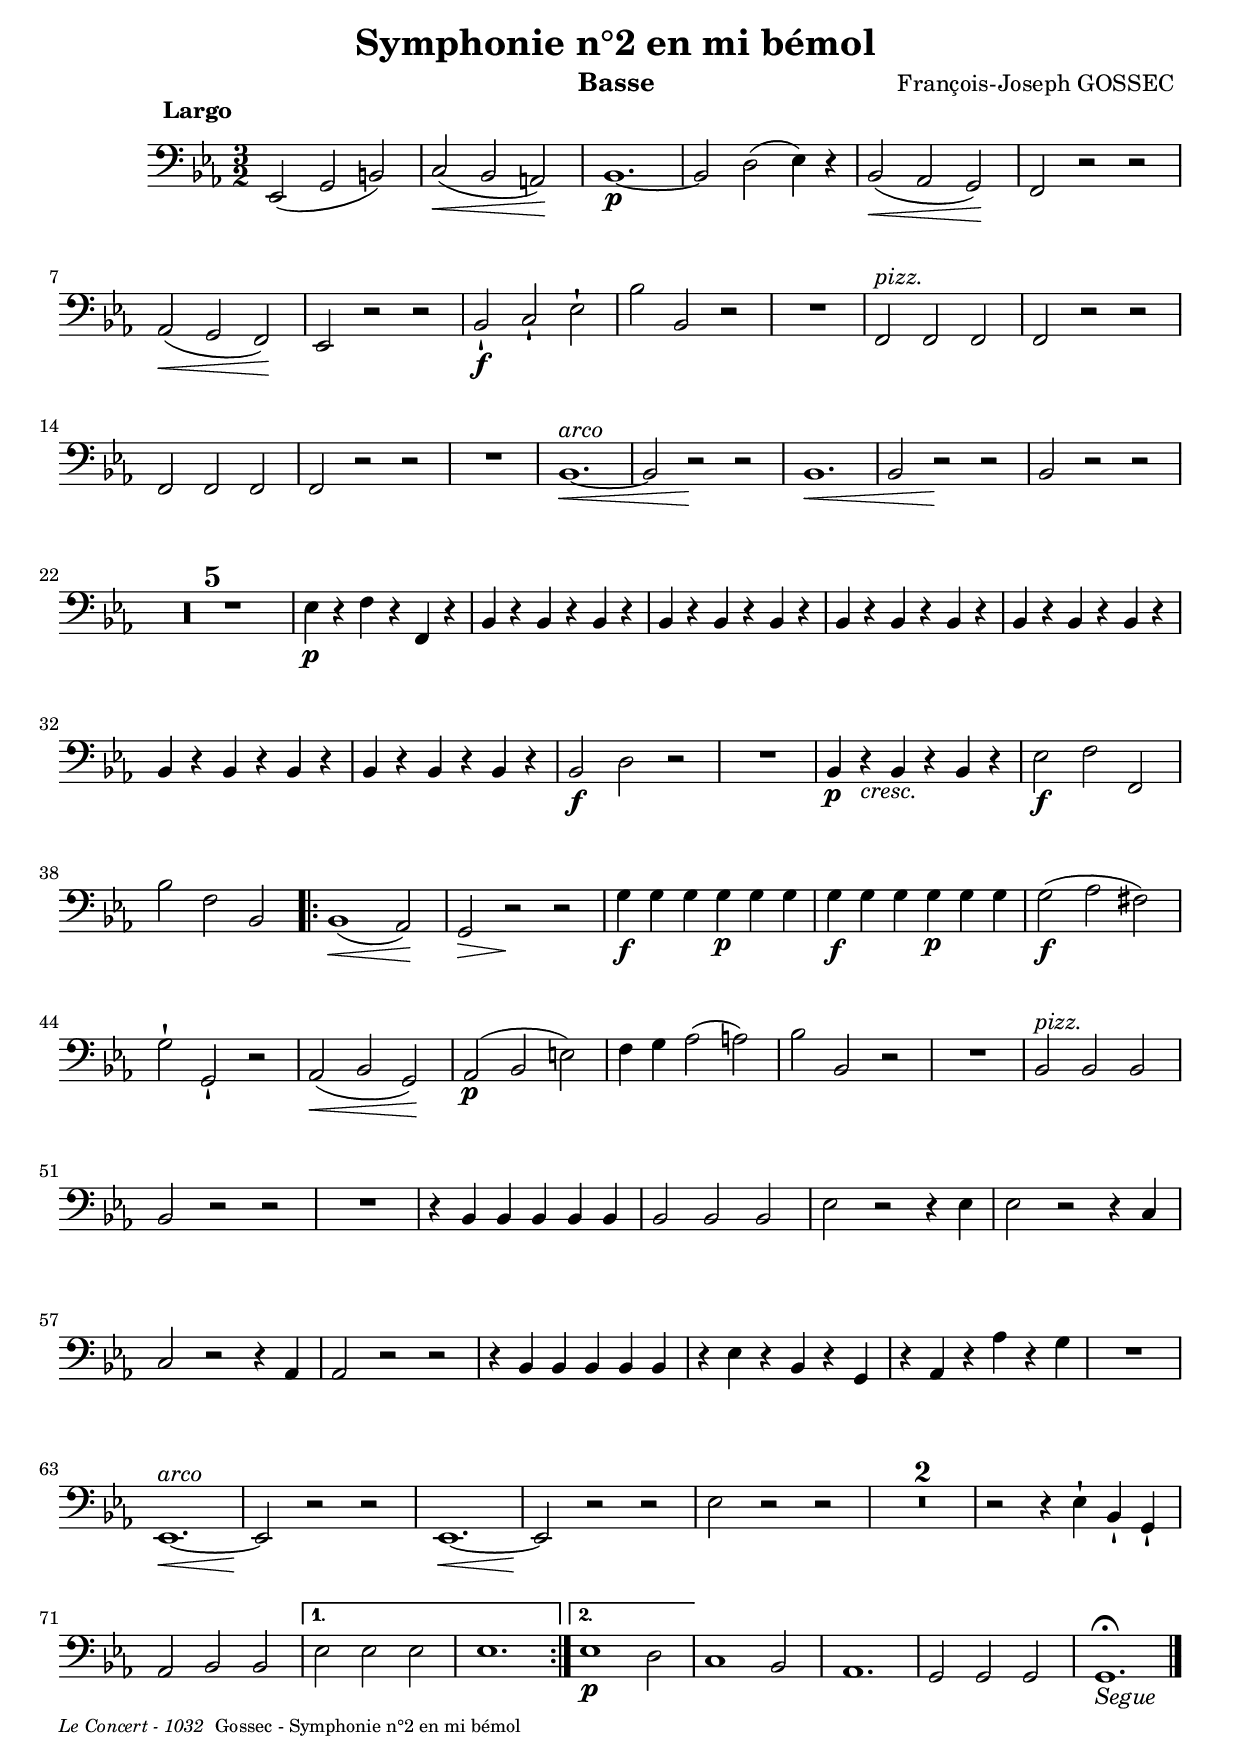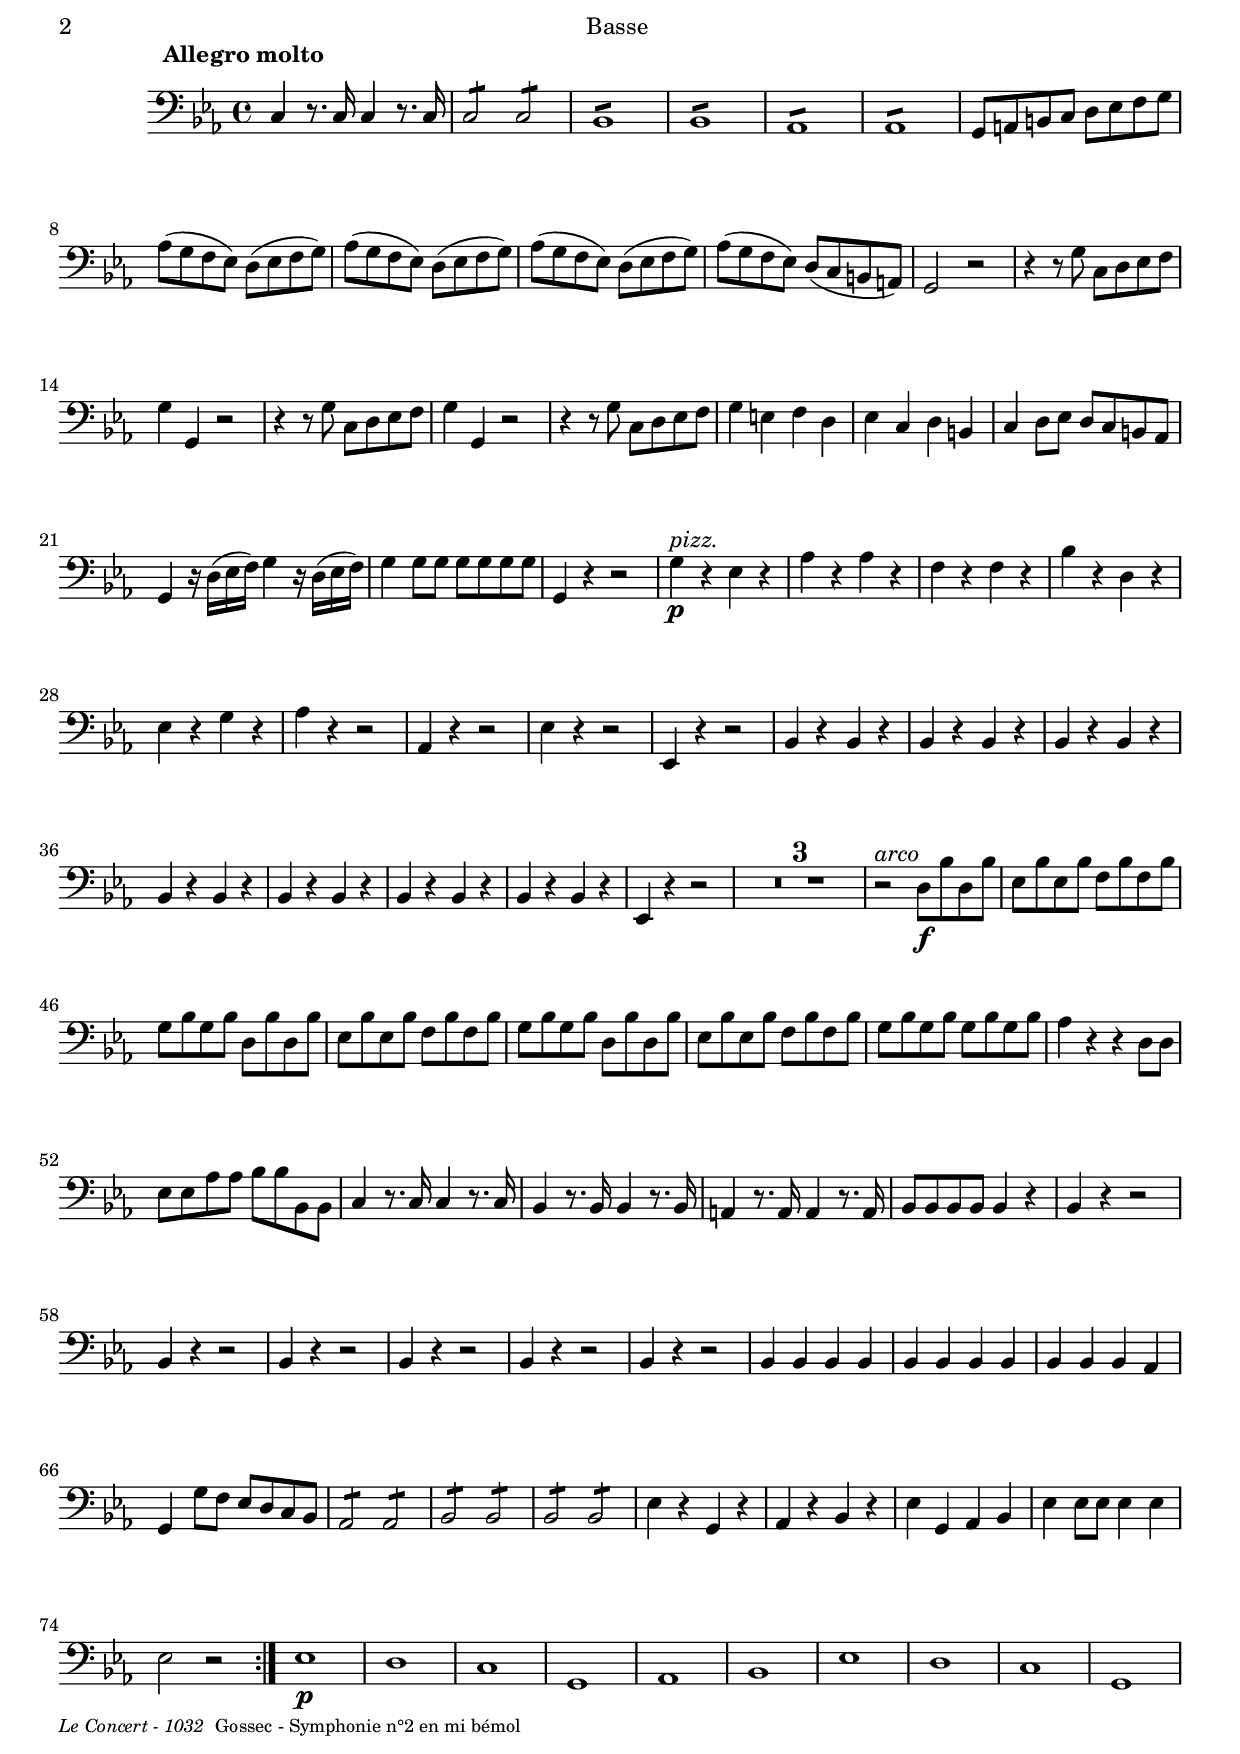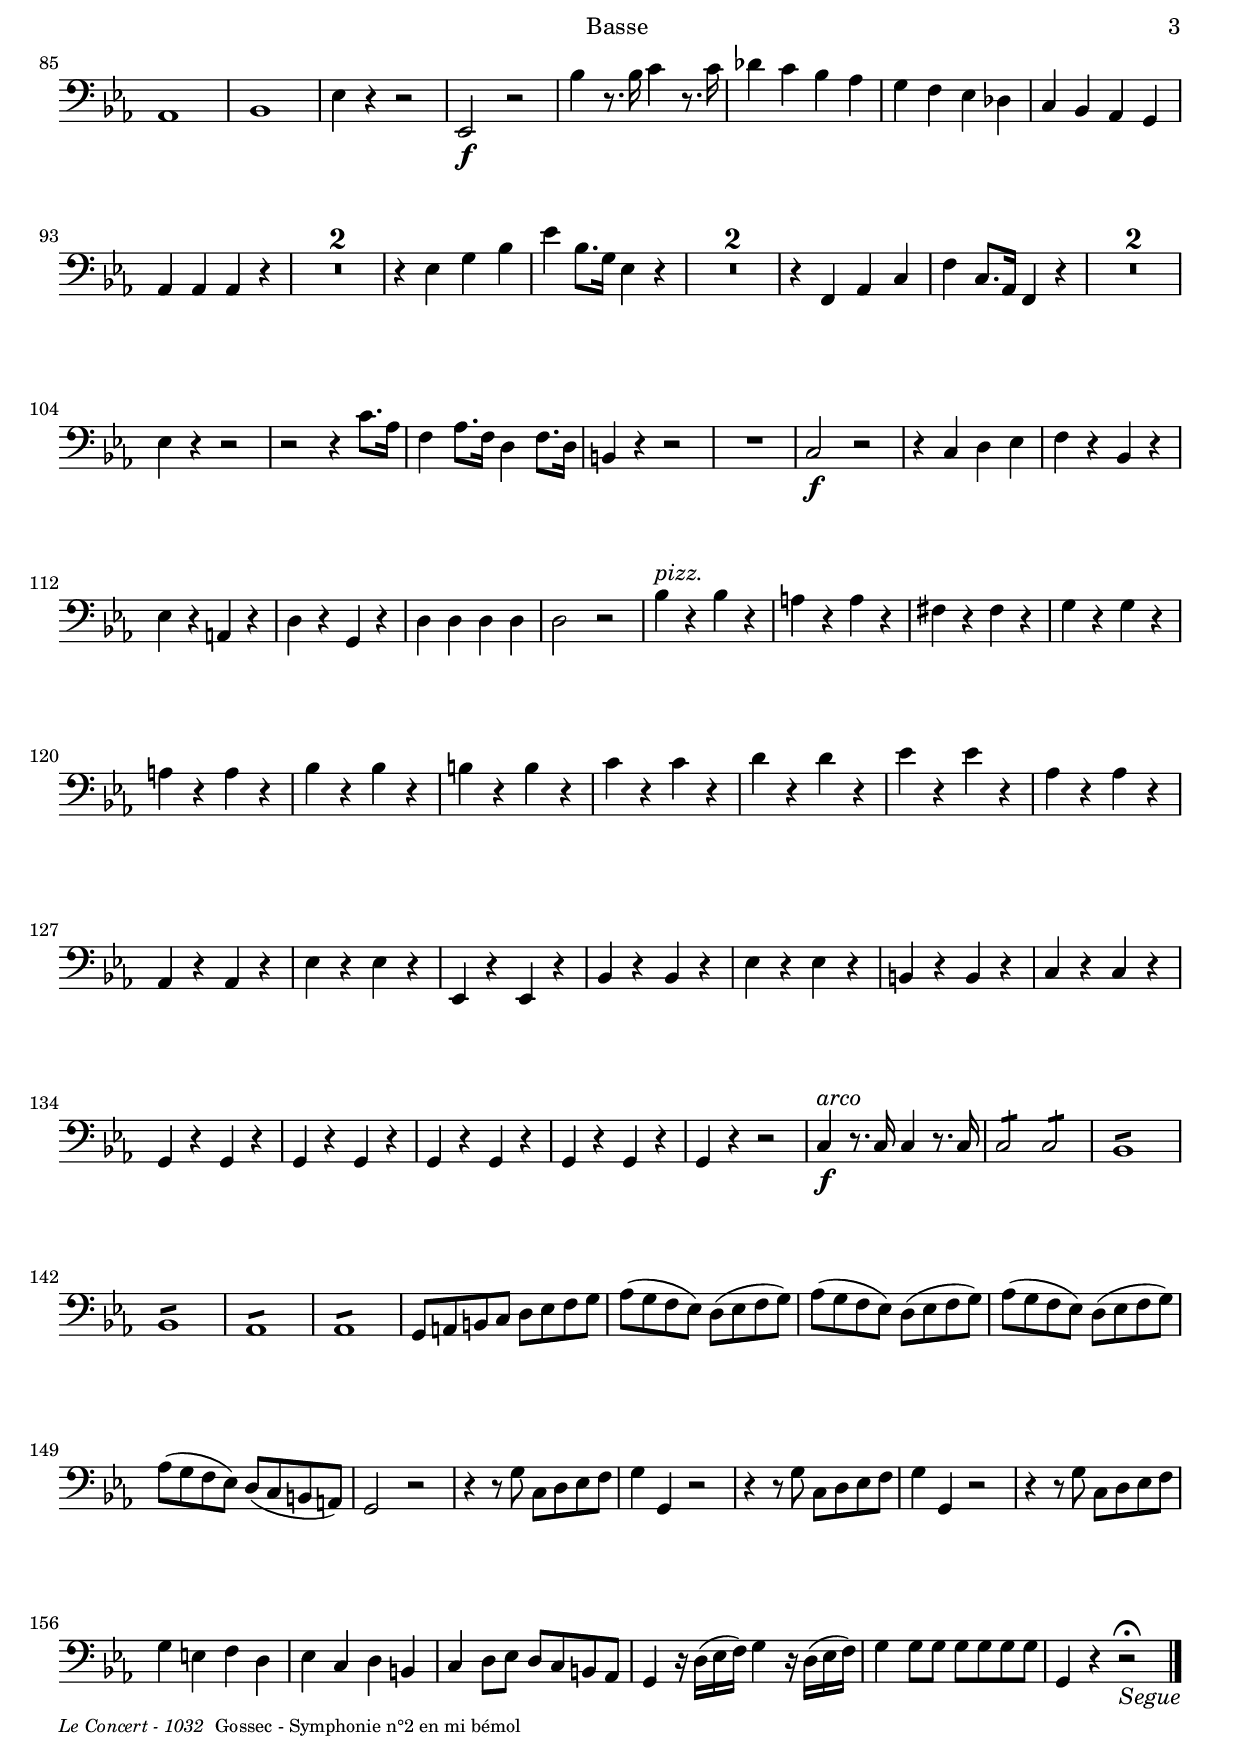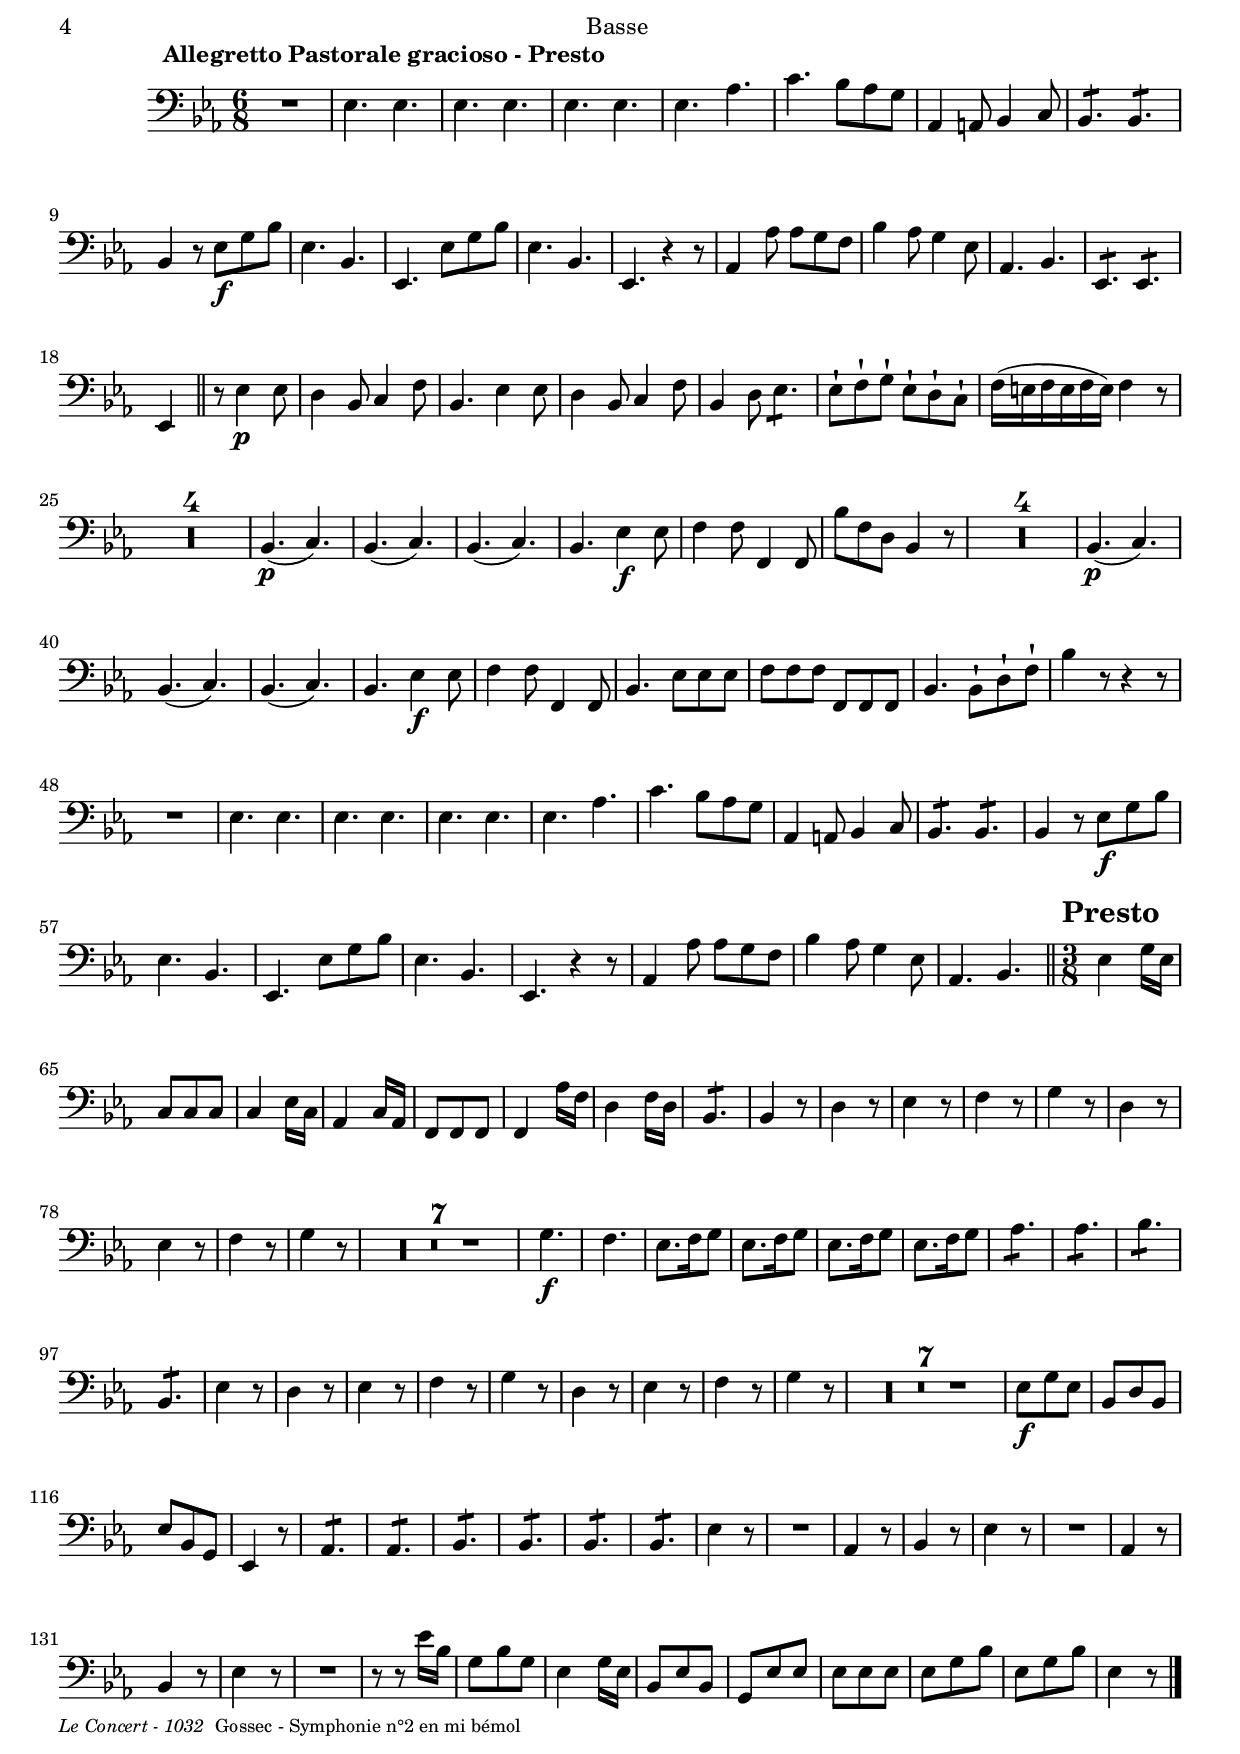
\version "2.10.25"

\paper{ #(define page-breaking ly:page-turn-breaking)
         top-margin = 3.0
         bottom-margin = 3.0
         before-title-space = 3.0
         between-system-padding = 3.0
         oddFooterMarkup = \markup {\tiny {\italic{"Le Concert - 1032 "} "Gossec - Symphonie n°2 en mi bémol "}}
         #(set-global-staff-size 24)  
       %  first-page-number = 2
         ragged-last-bottom = ##f
      }

\book{
\header {
    title = 	"Symphonie n°2 en mi bémol "
    composer =	"François-Joseph GOSSEC "
    instrument =	"Basse "
}


\score {
      \new Staff {
         ﻿\version "2.10.25"      %Gossec - Symphonie mi bémol
                        %Basse - 1er mvt
\relative c{
\clef bass
\key ees \major
\time 3/2




ees,2( g b)
c(\<( bes a)\!
bes1.\p ~
bes2 d( ees4) r
bes2\<( aes g\!)
f r r
aes\<( g f\!)
ees r r
bes'-|\f c-| ees-|
bes' bes, r
R1.
f2^\markup{\italic "pizz."} f f
f r r
f f f
f r r
R1.
bes1.\<^\markup{\italic "arco"} ~
bes2 r\! r
bes1.\<
bes2 r\! r
bes r r
\set Score.skipBars = ##t R1. * 5 
%
%
%
%
ees4\p r f r f, r
\repeat unfold 6 {bes r bes r bes r}
%
%
%
%
%
bes2\f d r
R1.
bes4\p r_\markup{\italic "cresc."} bes r bes r
ees2\f f f,
bes' f bes, \repeat volta 2 {
bes1\<( aes2\!)
g\> r\! r
g'4\f  g g g\p g g
g\f g g g\p g g
g2\f( aes fis)
g-| g,-| r
aes\<( bes g\!)
aes(\p bes e)
f4 g aes2( a)
bes bes, r
R1.
bes2^\markup{\italic "pizz."} bes bes
bes r r
R1.
r4 bes bes bes bes bes
bes2 bes bes
ees r r4 ees
ees2 r r4 c
c2 r r4 aes
aes2 r r
r4 bes bes bes bes bes
r ees r bes r g
r aes r aes' r g
R1.
ees,1.\<^\markup{\italic "arco"} ~
ees2\! r r
ees1.\< ~
ees2\! r r
ees' r r
\set Score.skipBars = ##t R1. * 2 
%
r2 r4 ees-| bes-| g-|
aes2 bes bes }
\alternative { {ees2 ees ees | ees1.} 
   {ees1\p d2} }
c1 bes2
aes1.
g2 g g
g1.^\fermataMarkup_\markup{\italic "Segue"} \bar "|." 
}
}
         \header { piece =  \markup {\hspace #+10.0 \bold "Largo"}     
                  opus = ""  }
}
\score {
      \new Staff {
         ﻿\version "2.10.25"      %Gossec - Symphonie mi bémol
                        %Basse - 2ème mvt
\relative c{
\clef bass
\key ees \major
\time 4/4




c4 r8. c16 c4 r8. c16
c2:8 c:
bes1:8
bes:
aes:
aes:
g8 a b c d ees f g
\repeat unfold 3 {aes( g f ees) d( ees f g)}
%
%
aes( g f ees) d( c b a)
g2 r
r4 r8 g' c, d ees f
g4 g, r2
r4 r8 g' c, d ees f
g4 g, r2
r4 r8 g' c, d ees f
g4 e f d
ees c d b
c d8 ees d c b aes
g4 r16 d'( ees f) g4 r16 d( ees f)
g4 g8 g g g g g
g,4 r r2
g'4\p^\markup{\italic "pizz."} r ees r
aes r aes r
f r f r
bes r d, r
ees r g r
aes r r2
aes,4 r r2
ees'4 r r2
ees,4 r r2
bes'4 r \repeat unfold 13 {bes r}
%
%
%
%
%
%
ees,4 r r2
\set Score.skipBars = ##t R1 * 3 
%
%
r2^\markup{\italic "arco"} d'8\f bes' d, bes'   % mesures 45 à 49, simile mesure 44 (non écrit sur SIEBER)
ees, bes' ees, bes' f  bes f bes
g bes g bes d, bes' d, bes'
ees, bes' ees, bes' f bes f bes
g bes g bes d, bes' d, bes'
ees, bes' ees, bes' f bes f bes
g bes g bes g bes g bes
aes4 r r d,8 d
ees ees aes aes bes bes bes, bes
c4 r8. c16 c4 r8. c16
bes4 r8. bes16 bes4 r8. bes16
a4 r8. a16 a4 r8. a16
bes8 bes bes bes bes4 r
\repeat unfold 6 {bes4 r r2}
%
%
%
%
%
bes4 bes bes bes
bes bes bes bes
bes bes bes aes
g g'8 f ees d c bes
aes2:8 aes:
bes: bes:
bes: bes:
ees4 r g, r
aes r bes r
ees g, aes bes
ees ees8 ees ees4 ees 
ees2 r \bar ":|"
ees1\p 
d
c
g
aes
bes
ees
d
c
g
aes
bes
ees4 r r2
ees,\f r
bes''4 r8. bes16 c4 r8. c16
des4 c bes aes
g f ees des
c bes aes g
aes aes aes r
\set Score.skipBars = ##t R1 * 2 
%
r4 ees' g bes
ees bes8. g16 es4 r
\set Score.skipBars = ##t R1 * 2 
%
r4 f, aes c
f c8. aes16 f4 r
\set Score.skipBars = ##t R1 * 2 
%
ees'4 r r2
r r4 c'8. aes16
f4 aes8. f16 d4 f8. d16
b4 r r2
R1
c2\f r
r4 c d ees
f r bes, r
ees r a, r
d r g, r
d' d d d
d2 r
bes'4^\markup{\italic "pizz."} r bes r
a r a r
fis r fis r
g r g r
a r a r
bes r bes r
b r b r
c r c r
d r d r
ees r ees r
aes, r aes r
aes, r aes r
ees' r ees r 
ees, r ees r
bes' r bes r
ees r ees r
b r b r
c r c r
\repeat unfold 4 {g r g r}
%
%
%
g r r2
c4\f^\markup{\italic "arco"} r8. c16 c4 r8. c16
c2:8 c:
bes1:8
bes:
aes:
aes:
g8 a b c d ees f g
\repeat unfold 3 {aes( g f ees) d( ees f g)}
%
%
aes( g f ees) d( c b a)
g2 r
r4 r8 g' c, d ees f
g4 g, r2
r4 r8 g' c, d ees f
g4 g, r2
r4 r8 g' c, d ees f
g4 e f d
ees c d b
c d8 ees d c b aes
g4 r16 d'( ees f) g4 r16 d( ees f)
g4 g8 g g g g g
g,4 r r2^\fermataMarkup_\markup{\italic "Segue"} \bar "|." 
}
}
         \header { piece = \markup {\hspace #+10.0 \bold "Allegro molto"}
                  opus = ""  }
}
\score {
      \new Staff {
         ﻿\version "2.10.25"      %Gossec - Symphonie mi bémol
                        %Basse - 3ème mvt
\relative c{
\clef bass
\key ees \major
\time 6/8




R2.
ees4. ees
ees ees 
ees ees
ees aes
c bes8 aes g
aes,4 a8 bes4 c8
bes4.:8 bes:
bes4 r8 ees8\f g bes
ees,4. bes
ees, ees'8 g bes
ees,4. bes
ees, r4 r8
aes4 aes'8 aes g f
bes4 aes8 g4 ees8
aes,4. bes
ees,4.:8 ees:
ees4 \bar "||" \noBreak r8 ees'4\p ees8
d4 bes8 c4 f8
bes,4. ees4 ees8
d4 bes8 c4 f8
bes,4 d8 ees4.:8
ees8-| f-| g-| ees-| d-| c-|
f16( e f e f e) f4 r8
\set Score.skipBars = ##t R2. * 4 
%
%
%
bes,4.(\p c)
bes( c)
bes( c)
bes ees4\f ees8
f4 f8 f,4 f8
bes' f d bes4 r8
\set Score.skipBars = ##t R2. * 4 
%
%
%
bes4.(\p c)
bes( c)
bes( c)
bes ees4\f ees8
f4 f8 f,4 f8
bes4. ees8 ees ees
f f f f, f f
bes4. bes8-| d-| f-|
bes4 r8 r4 r8
R2.
ees,4. ees
ees ees 
ees ees
ees aes
c bes8 aes g
aes,4 a8 bes4 c8
bes4.:8 bes:
bes4 r8 ees8\f g bes
ees,4. bes
ees, ees'8 g bes
ees,4. bes
ees, r4 r8
aes4 aes'8 aes g f
bes4 aes8 g4 ees8
aes,4. bes \bar "||" \override Score.RehearsalMark #'break-align-symbols = #'(time-signature) \override Score.RehearsalMark #'self-alignment-X = #left \override Score.RehearsalMark #'padding = #2.0 \time 3/8 \mark \markup {\bold "Presto"}
ees4 g16 ees
c8 c c
c4 ees16 c
aes4 c16 aes
f8 f f
f4 aes'16 f
d4 f16 d
bes4.:8
bes4 r8
d4 r8
ees4 r8
f4 r8
g4 r8
d4 r8
ees4 r8
f4 r8
g4 r8
\set Score.skipBars = ##t R4. * 7 
%
%
%
%
%
%
g4.\f
f
\repeat unfold 4 {ees8. f16 g8}
%
%
%
aes4.:8
aes:
bes:
bes,:
ees4 r8
d4 r8
ees4 r8
f4 r8
g4 r8
d4 r8
ees4 r8
f4 r8
g4 r8
\set Score.skipBars = ##t R4. * 7 
%
%
%
%
%
%
ees8\f g ees
bes d bes
ees bes g
ees4 r8
aes4.:8
aes:
bes:
bes:
bes:
bes:
ees4 r8     %SIEBER: d
R4.
aes,4 r8
bes4 r8
ees4 r8
R4.
aes,4 r8
bes4 r8
ees4 r8
R4.
r8 r ees'16 bes
g8 bes g
ees4 g16 ees
bes8 ees bes
g ees' ees
ees ees ees
ees g bes
ees, g bes
ees,4 r8 \bar "|." 
}
}
         \header { piece = \markup {\hspace #+10.0 \bold "Allegretto Pastorale gracioso - Presto"}
                  opus = ""  }
}
}
